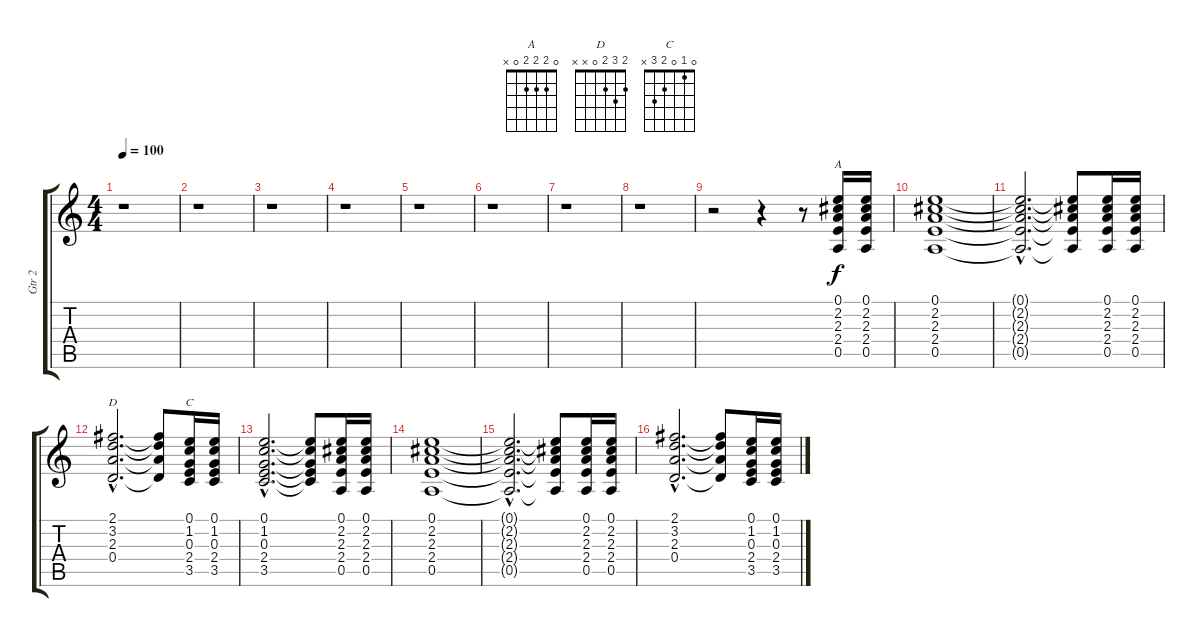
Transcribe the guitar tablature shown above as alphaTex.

\track ("Gtr 2" "Gtr 2") {instrument distortionguitar}
\staff {score tabs}
\tuning (E4 B3 G3 D3 A2 E2) {hide}
\chord ("A" 0 2 2 2 0 x)
\chord ("D" 2 3 2 0 x x)
\chord ("C" 0 1 0 2 3 x)
\ts (4 4)
\tempo 100
\clef g2
\ks c
r.1{dy f instrument distortionguitar} |
r.1 |
r.1 |
r.1 |
r.1 |
r.1 |
r.1 |
r.1 |
r.2 r.4 r.8 (0.1 2.2 2.3 2.4 0.5).16{ch "A"} (0.1 2.2 2.3 2.4 0.5).16 |
(0.1 2.2 2.3 2.4 0.5).1 |
(0.1{hac t} 2.2{hac t} 2.3{hac t} 2.4{hac t} 0.5{hac t}).2{d} (0.1{t} 2.2{t} 2.3{t} 2.4{t} 0.5{t}).8 (0.1 2.2 2.3 2.4 0.5).16 (0.1 2.2 2.3 2.4 0.5).16 |
(2.1{hac} 3.2{hac} 2.3{hac} 0.4{hac}).2{d ch "D"} (2.1{t} 3.2{t} 2.3{t} 0.4{t}).8 (0.1 1.2 0.3 2.4 3.5).16{ch "C"} (0.1 1.2 0.3 2.4 3.5).16 |
(0.1{hac} 1.2{hac} 0.3{hac} 2.4{hac} 3.5{hac}).2{d} (0.1{t} 1.2{t} 0.3{t} 2.4{t} 3.5{t}).8 (0.1 2.2 2.3 2.4 0.5).16 (0.1 2.2 2.3 2.4 0.5).16 |
(0.1 2.2 2.3 2.4 0.5).1 |
(0.1{hac t} 2.2{hac t} 2.3{hac t} 2.4{hac t} 0.5{hac t}).2{d} (0.1{t} 2.2{t} 2.3{t} 2.4{t} 0.5{t}).8 (0.1 2.2 2.3 2.4 0.5).16 (0.1 2.2 2.3 2.4 0.5).16 |
(2.1{hac} 3.2{hac} 2.3{hac} 0.4{hac}).2{d} (2.1{t} 3.2{t} 2.3{t} 0.4{t}).8 (0.1 1.2 0.3 2.4 3.5).16 (0.1 1.2 0.3 2.4 3.5).16
